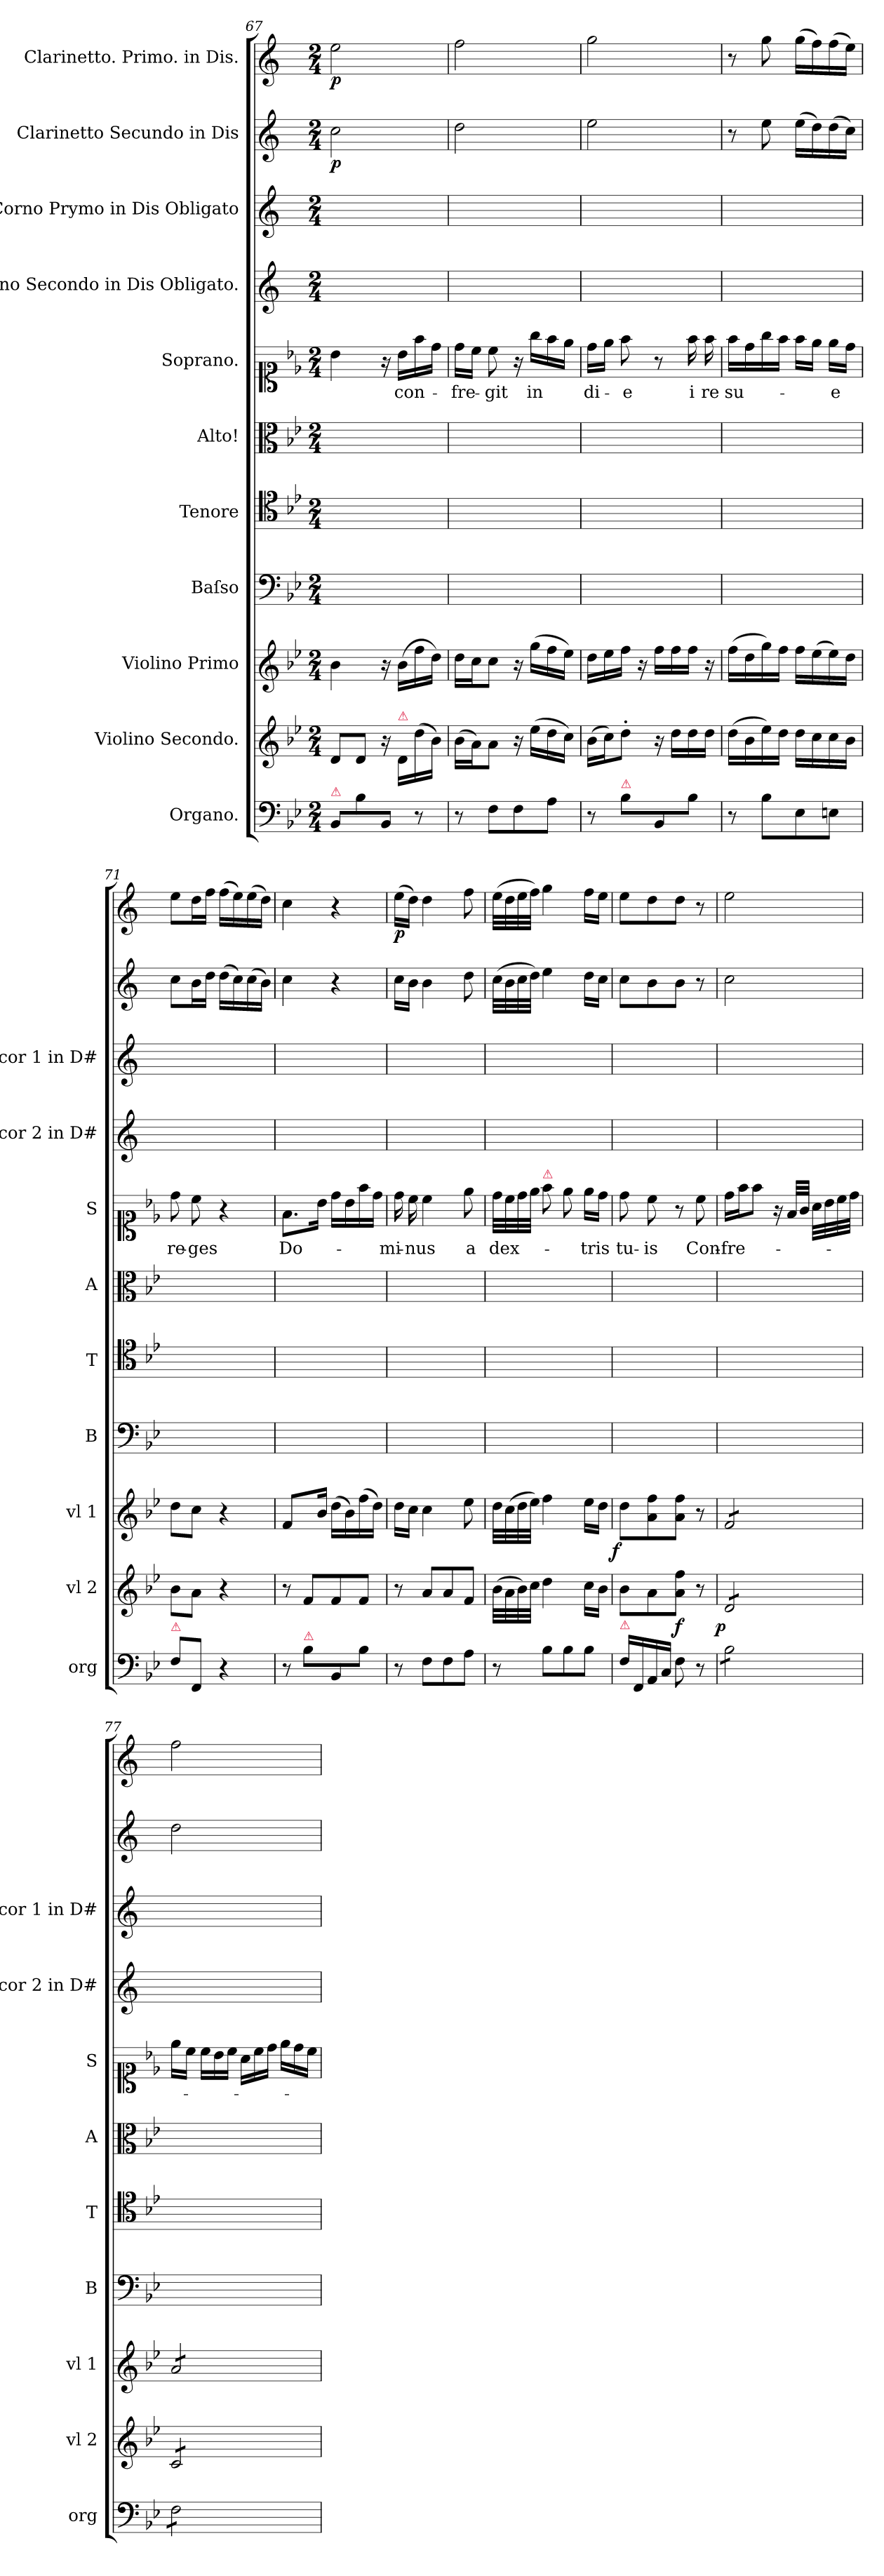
**kern	**dynam	**kern	**dynam	**kern	**dynam	**kern	**kern	**kern	**kern	**text	**kern	**kern	**kern	**dynam	**kern	**dynam
*part11	*part11	*part10	*part10	*part9	*part9	*part8	*part7	*part6	*part5	*part5	*part4	*part3	*part2	*part2	*part1	*part1
*staff11	*staff11	*staff10	*staff10	*staff9	*staff9	*staff8	*staff7	*staff6	*staff5	*staff5	*staff4	*staff3	*staff2	*staff2	*staff1	*staff1
*I"Organo.	*	*I"Violino Secondo.	*	*I"Violino Primo	*	*I"Baſso	*I"Tenore	*I"Alto!	*I"Soprano.	*	*I"Corno Secondo in Dis Obligato.	*I"Corno Prymo in Dis Obligato	*I"Clarinetto Secundo in Dis	*	*I"Clarinetto. Primo. in Dis.	*
*I'org	*	*I'vl 2	*	*I'vl 1	*	*I'B	*I'T	*I'A	*I'S	*	*I'cor 2 in D#	*I'cor 1 in D#	*	*	*	*
*clefF4	*	*clefG2	*	*clefG2	*	*clefF4	*clefC4	*clefC3	*clefC1	*	*clefG2	*clefG2	*clefG2	*	*clefG2	*
*	*	*	*	*	*	*	*	*	*	*	*ITrd5c9	*ITrd5c9	*ITrd1c2	*	*ITrd1c2	*
*k[b-e-]	*	*k[b-e-]	*	*k[b-e-]	*	*k[b-e-]	*k[b-e-]	*k[b-e-]	*k[b-e-]	*	*k[b-e-a-]	*k[b-e-a-]	*k[b-e-]	*	*k[b-e-]	*
*M2/4	*	*M2/4	*	*M2/4	*	*M2/4	*M2/4	*M2/4	*M2/4	*	*M2/4	*M2/4	*M2/4	*	*M2/4	*
=67	=67	=67	=67	=67	=67	=67	=67	=67	=67	=67	=67	=67	=67	=67	=67	=67
!LO:TX:a:color=crimson:t=⚠	!	!	!	!	!	!	!	!	!	!	!	!	!	!	!	!
8BB-/L	.	8d/L	.	4b-\	.	2ryy	2ryy	2ryy	4b-\	.	2ryy	2ryy	2b-\	p	2dd\	p.
8B-\	.	8d/J	.	.	.	.	.	.	.	.	.	.	.	.	.	.
8BB-/J	.	16r	.	16r	.	.	.	.	16r	.	.	.	.	.	.	.
!	!	!LO:TX:a:color=crimson:t=⚠	!	!	!	!	!	!	!	!	!	!	!	!	!	!
!	!	!	!	!	!LO:DY:b:rj	!	!	!	!	!	!	!	!	!	!	!
.	.	16d/LL	.	(16b-\LL	for	.	.	.	16b-\LL	con-	.	.	.	.	.	.
8r	.	(16dd\	.	16ff\	.	.	.	.	16ff\	.	.	.	.	.	.	.
.	.	16b-\JJ)	.	16dd\JJ)	.	.	.	.	16dd\JJ	.	.	.	.	.	.	.
=68	=68	=68	=68	=68	=68	=68	=68	=68	=68	=68	=68	=68	=68	=68	=68	=68
8r	.	(16b-\LL	.	16dd\LL	.	2ryy	2ryy	2ryy	16dd\LL	-fre-	2ryy	2ryy	2cc\	.	2ee-\	.
.	.	16a\J)	.	16cc\J	.	.	.	.	16cc\JJ	.	.	.	.	.	.	.
8F\L	.	8a\J	.	8cc\J	.	.	.	.	8cc\	-git	.	.	.	.	.	.
8F\	.	16r	.	16r	.	.	.	.	16r	.	.	.	.	.	.	.
.	.	(16ee-\LL	.	(16gg\LL	.	.	.	.	16gg\LL	in	.	.	.	.	.	.
8A\J	.	16dd\	.	16ff\	.	.	.	.	16ff\	.	.	.	.	.	.	.
.	.	16cc\JJ)	.	16ee-\JJ)	.	.	.	.	16ee-\JJ	.	.	.	.	.	.	.
=69	=69	=69	=69	=69	=69	=69	=69	=69	=69	=69	=69	=69	=69	=69	=69	=69
8r	.	(16b-\LL	.	16dd\LL	.	2ryy	2ryy	2ryy	16dd\LL	di-	2ryy	2ryy	2dd\	.	2ff\	.
.	.	16cc\J)	.	16ee-\	.	.	.	.	16ee-\JJ	.	.	.	.	.	.	.
!LO:TX:a:color=crimson:t=⚠	!	!	!	!	!	!	!	!	!	!	!	!	!	!	!	!
8B-\L	.	8dd'\J	.	16ff\JJ	.	.	.	.	8ff\	-e	.	.	.	.	.	.
.	.	.	.	16r	.	.	.	.	.	.	.	.	.	.	.	.
8BB-/	.	16r	.	16ff\LL	.	.	.	.	8r	.	.	.	.	.	.	.
.	.	16dd\LL	.	16ff\	.	.	.	.	.	.	.	.	.	.	.	.
8B-\J	.	16dd\	.	16ff\JJ	.	.	.	.	16ff\	i-	.	.	.	.	.	.
.	.	16dd\JJ	.	16r	.	.	.	.	16ff\	-re	.	.	.	.	.	.
=70	=70	=70	=70	=70	=70	=70	=70	=70	=70	=70	=70	=70	=70	=70	=70	=70
8r	.	(16dd\LL	.	(16ff\LL	.	2ryy	2ryy	2ryy	16ff\LL	su-	2ryy	2ryy	8r	.	8r	.
.	.	16b-\	.	16dd\	.	.	.	.	16dd\	.	.	.	.	.	.	.
8B-\L	.	16ee-\)	.	16gg\)	.	.	.	.	16gg\	.	.	.	8dd\	.	8ff\	.
.	.	16dd\JJ	.	16ff\JJ	.	.	.	.	16ff\JJ	.	.	.	.	.	.	.
8E-\	.	16dd\LL	.	16ff\LL	.	.	.	.	16ff\LL	.	.	.	(16dd\LL	.	(16ff\LL	.
.	.	16cc\	.	(16ee-\	.	.	.	.	16ee-\JJ	.	.	.	16cc\)	.	16ee-\)	.
8En\J	.	16cc\	.	16ee-\)	.	.	.	.	16ee-\LL	-e	.	.	(16cc\	.	(16ee-\	.
.	.	16b-\JJ	.	16dd\JJ	.	.	.	.	16dd\JJ	.	.	.	16b-\JJ)	.	16dd\JJ)	.
=71	=71	=71	=71	=71	=71	=71	=71	=71	=71	=71	=71	=71	=71	=71	=71	=71
!LO:TX:a:color=crimson:t=⚠	!	!	!	!	!	!	!	!	!	!	!	!	!	!	!	!
8F\L	.	8b-\L	.	8dd\L	.	2ryy	2ryy	2ryy	8dd\	re-	2ryy	2ryy	8b-\L	.	8dd\L	.
8FF/J	.	8a\J	.	8cc\J	.	.	.	.	8cc\	-ges	.	.	16a\L	.	16cc\L	.
.	.	.	.	.	.	.	.	.	.	.	.	.	16cc\JJ	.	16ee-\JJ	.
4r	.	4r	.	4r	.	.	.	.	4r	.	.	.	(16cc\LL	.	(16ee-\LL	.
.	.	.	.	.	.	.	.	.	.	.	.	.	16b-\)	.	16dd\)	.
.	.	.	.	.	.	.	.	.	.	.	.	.	(16b-\	.	(16dd\	.
.	.	.	.	.	.	.	.	.	.	.	.	.	16a\JJ)	.	16cc\JJ)	.
=72	=72	=72	=72	=72	=72	=72	=72	=72	=72	=72	=72	=72	=72	=72	=72	=72
!	!	!	!	!LO:N:vis=8	!	!	!	!	!	!	!	!	!	!	!	!
8r	.	8r	.	8.f/L	.	2ryy	2ryy	2ryy	8.f\L	Do-	2ryy	2ryy	4b-\	.	4b-\	.
!LO:TX:a:color=crimson:t=⚠	!	!	!	!	!	!	!	!	!	!	!	!	!	!	!	!
8B-\L	.	8f/L	.	.	.	.	.	.	.	.	.	.	.	.	.	.
.	.	.	.	16b-/Jk	.	.	.	.	16b-\Jk	.	.	.	.	.	.	.
8BB-/	.	8f/	.	(16dd\LL	.	.	.	.	16dd\LL	.	.	.	4r	.	4r	.
.	.	.	.	16b-\)	.	.	.	.	16b-\	.	.	.	.	.	.	.
8B-\J	.	8f/J	.	(16ff\	.	.	.	.	16ff\	.	.	.	.	.	.	.
.	.	.	.	16dd\JJ)	.	.	.	.	16dd\JJ	.	.	.	.	.	.	.
=73	=73	=73	=73	=73	=73	=73	=73	=73	=73	=73	=73	=73	=73	=73	=73	=73
8r	.	8r	.	16dd\LL	.	2ryy	2ryy	2ryy	16dd\	-mi-	2ryy	2ryy	16b-\LL	.	(16dd\LL	p
.	.	.	.	16cc\JJ	.	.	.	.	16cc\	-nus	.	.	16a\JJ	.	16cc\JJ)	.
8F\L	.	8a/L	.	4cc\	.	.	.	.	4cc\	.	.	.	4a\	.	4cc\	.
8F\	.	8a/	.	.	.	.	.	.	.	.	.	.	.	.	.	.
8A\J	.	8f/J	.	8ee-\	.	.	.	.	8ee-\	a	.	.	8cc\	.	8ee-\	.
=74	=74	=74	=74	=74	=74	=74	=74	=74	=74	=74	=74	=74	=74	=74	=74	=74
8r	.	(32b-\LLL	.	32dd\LLL	.	2ryy	2ryy	2ryy	32dd\LLL	dex-	2ryy	2ryy	(32b-\LLL	.	(32dd\LLL	.
.	.	32a\	.	(32cc\	.	.	.	.	32cc\	.	.	.	32a\	.	32cc\	.
.	.	32b-\)	.	32dd\	.	.	.	.	32dd\	.	.	.	32b-\	.	32dd\	.
.	.	32cc\JJJ	.	32ee-\JJJ)	.	.	.	.	32ee-\JJJ	.	.	.	32cc\JJJ)	.	32ee-\JJJ)	.
!	!	!	!	!	!	!	!	!	!LO:TX:a:color=crimson:t=⚠	!	!	!	!	!	!	!
8B-\L	.	4dd\	.	4ff\	.	.	.	.	8ff\	.	.	.	4dd\	.	4ff\	.
8B-\	.	.	.	.	.	.	.	.	8ee-\	.	.	.	.	.	.	.
8B-\J	.	16cc\LL	.	16ee-\LL	.	.	.	.	16ee-\LL	-tris	.	.	16cc\LL	.	16ee-\LL	.
.	.	16b-\JJ	.	16dd\JJ	.	.	.	.	16dd\JJ	.	.	.	16b-\JJ	.	16dd\JJ	.
=75	=75	=75	=75	=75	=75	=75	=75	=75	=75	=75	=75	=75	=75	=75	=75	=75
!LO:TX:a:color=crimson:t=⚠	!	!	!	!	!	!	!	!	!	!	!	!	!	!	!	!
!	!	!	!	!	!LO:DY:b:rj	!	!	!	!	!	!	!	!	!	!	!
16F\LL	f&colon;	8b-\L	.	8dd\L	f	2ryy	2ryy	2ryy	8dd\	tu-	2ryy	2ryy	8b-\L	.	8dd\L	.
16FF/	.	.	.	.	.	.	.	.	.	.	.	.	.	.	.	.
16AA/	.	8a\	.	8a\ 8ff\	.	.	.	.	8cc\	-is	.	.	8a\	.	8cc\	.
16C/JJ	.	.	.	.	.	.	.	.	.	.	.	.	.	.	.	.
8F\	.	8a\ 8ff\J	f.	8a\ 8ff\J	.	.	.	.	8r	.	.	.	8a\J	.	8cc\J	.
8r	.	8r	.	8r	.	.	.	.	8cc\	Con-	.	.	8r	.	8r	.
=76	=76	=76	=76	=76	=76	=76	=76	=76	=76	=76	=76	=76	=76	=76	=76	=76
!	!	!	!LO:DY:b:rj	!	!	!	!	!	!	!	!	!	!	!	!	!
*tremolo	*	*	*	*	*	*	*	*	*	*	*	*	*	*	*	*
*	*	*tremolo	*	*	*	*	*	*	*	*	*	*	*	*	*	*
*	*	*	*	*tremolo	*	*	*	*	*	*	*	*	*	*	*	*
8B-\L	p&colon;	8d/L	p.	8f/L	.	2ryy	2ryy	2ryy	16dd\LL	-fre-	2ryy	2ryy	2b-\	.	2dd\	.
.	.	.	.	.	.	.	.	.	16ff\J	.	.	.	.	.	.	.
8B-\	.	8d/	.	8f/	.	.	.	.	8ff\J	.	.	.	.	.	.	.
8B-\	.	8d/	.	8f/	.	.	.	.	16r	.	.	.	.	.	.	.
.	.	.	.	.	.	.	.	.	32f/LLL	.	.	.	.	.	.	.
.	.	.	.	.	.	.	.	.	32g/JJJ	.	.	.	.	.	.	.
8B-\J	.	8d/J	.	8f/J	.	.	.	.	32a\LLL	.	.	.	.	.	.	.
.	.	.	.	.	.	.	.	.	32b-\	.	.	.	.	.	.	.
.	.	.	.	.	.	.	.	.	32cc\	.	.	.	.	.	.	.
.	.	.	.	.	.	.	.	.	32dd\JJJ	.	.	.	.	.	.	.
=77	=77	=77	=77	=77	=77	=77	=77	=77	=77	=77	=77	=77	=77	=77	=77	=77
8F\L	.	8c/L	.	8a/L	.	2ryy	2ryy	2ryy	16ee-\LL	.	2ryy	2ryy	2cc\	.	2ee-\	.
.	.	.	.	.	.	.	.	.	16cc\JJ	.	.	.	.	.	.	.
*	*	*	*	*	*	*	*	*	*Xtuplet	*	*	*	*	*	*	*
8F\	.	8c/	.	8a/	.	.	.	.	24cc\LL	.	.	.	.	.	.	.
.	.	.	.	.	.	.	.	.	24b-\	.	.	.	.	.	.	.
.	.	.	.	.	.	.	.	.	24cc\JJ	.	.	.	.	.	.	.
8F\	.	8c/	.	8a/	.	.	.	.	24a\LL	.	.	.	.	.	.	.
.	.	.	.	.	.	.	.	.	24cc\	.	.	.	.	.	.	.
.	.	.	.	.	.	.	.	.	24dd\JJ	.	.	.	.	.	.	.
8F\J	.	8c/J	.	8a/J	.	.	.	.	24ee-\LL	.	.	.	.	.	.	.
*	*	*	*	*Xtremolo	*	*	*	*	*	*	*	*	*	*	*	*
*	*	*Xtremolo	*	*	*	*	*	*	*	*	*	*	*	*	*	*
*Xtremolo	*	*	*	*	*	*	*	*	*	*	*	*	*	*	*	*
.	.	.	.	.	.	.	.	.	24dd\	.	.	.	.	.	.	.
.	.	.	.	.	.	.	.	.	24cc\JJ	.	.	.	.	.	.	.
=	=	=	=	=	=	=	=	=	=	=	=	=	=	=	=	=
*-	*-	*-	*-	*-	*-	*-	*-	*-	*-	*-	*-	*-	*-	*-	*-	*-
